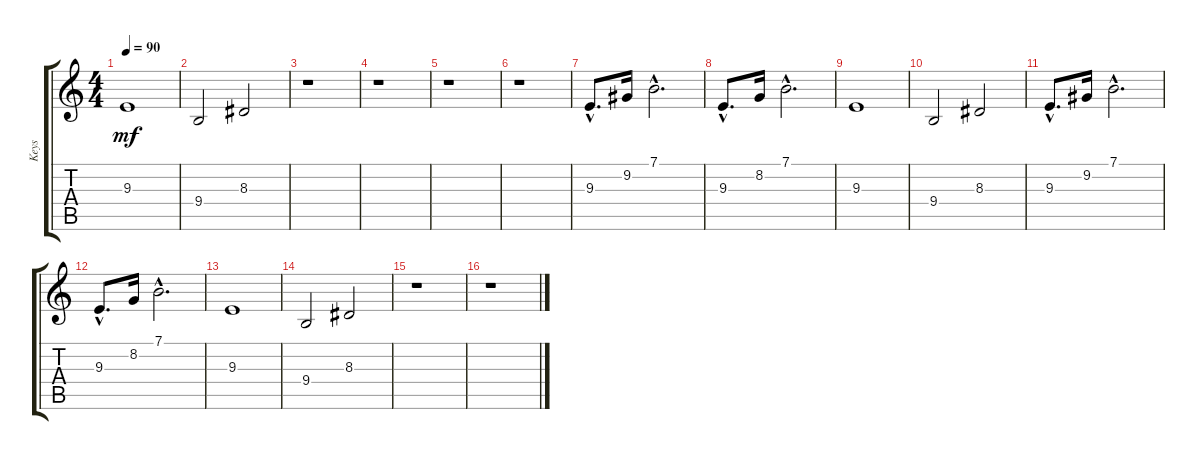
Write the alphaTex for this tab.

\track ("Keys" "Keys") {instrument choiraahs}
\staff {score tabs}
\tuning (E4 B3 G3 D3 A2 E2) {hide}
\ts (4 4)
\tempo 90
\clef g2
\ks c
9.3.1{dy mf} |
9.4.2 8.3.2 |
r.1 |
r.1 |
r.1 |
r.1 |
9.3{hac}.8{d} 9.2.16 7.1{hac}.2{d} |
9.3{hac}.8{d} 8.2.16 7.1{hac}.2{d} |
9.3.1 |
9.4.2 8.3.2 |
9.3{hac}.8{d} 9.2.16 7.1{hac}.2{d} |
9.3{hac}.8{d} 8.2.16 7.1{hac}.2{d} |
9.3.1 |
9.4.2 8.3.2 |
r.1 |
r.1
